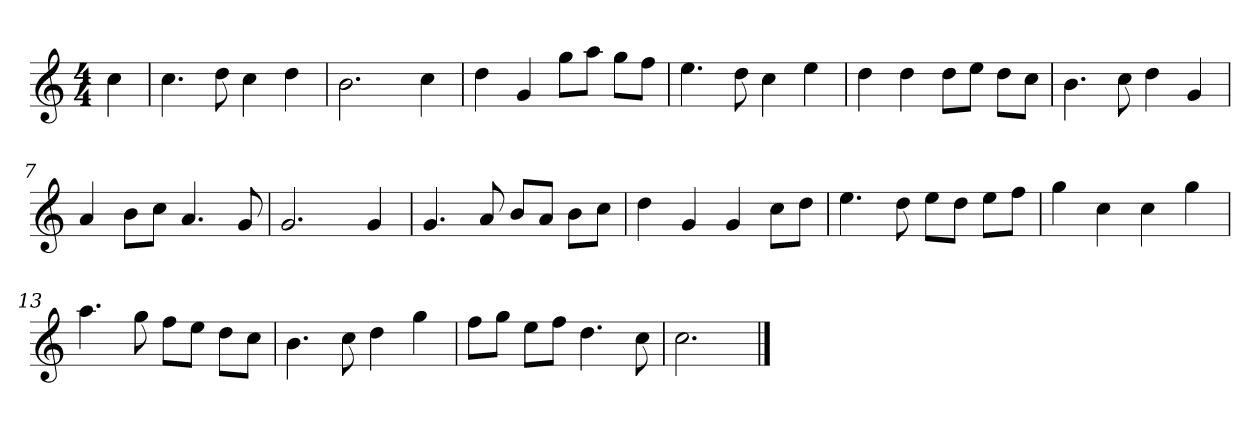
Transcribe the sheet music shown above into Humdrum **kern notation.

**kern
*part1
*staff1
*k[]
*M4/4
*MM120
=
4cc
=1
4.cc
8dd
4cc
4dd
=2
2.b
4cc
=3
4dd
4g
8ggL
8aaJ
8ggL
8ffJ
=4
4.ee
8dd
4cc
4ee
=5
4dd
4dd
8ddL
8eeJ
8ddL
8ccJ
=6
4.b
8cc
4dd
4g
=7
4a
8bL
8ccJ
4.a
8g
=8
2.g
4g
=9
4.g
8a
8bL
8aJ
8bL
8ccJ
=10
4dd
4g
4g
8ccL
8ddJ
=11
4.ee
8dd
8eeL
8ddJ
8eeL
8ffJ
=12
4gg
4cc
4cc
4gg
=13
4.aa
8gg
8ffL
8eeJ
8ddL
8ccJ
=14
4.b
8cc
4dd
4gg
=15
8ffL
8ggJ
8eeL
8ffJ
4.dd
8cc
=16
2.cc
==
*-
